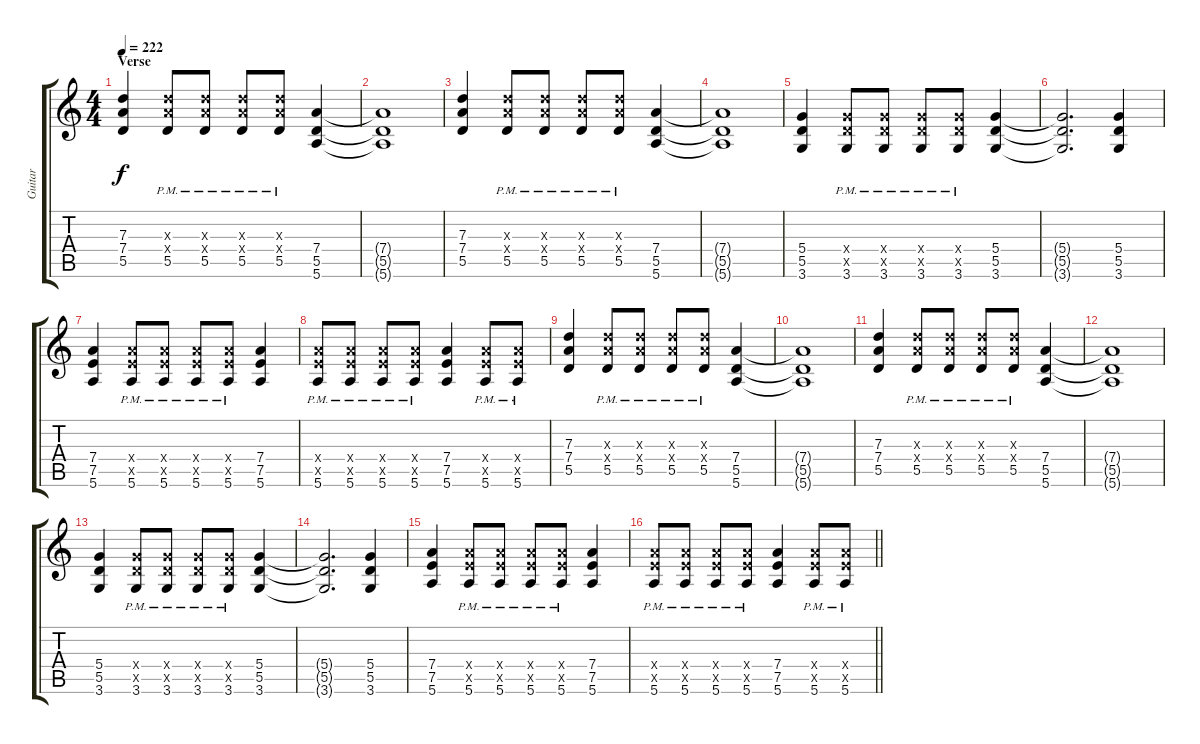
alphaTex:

\track ("Guitar" "Guitar") {instrument distortionguitar}
\staff {score tabs}
\tuning (E4 B3 G3 D3 A2 E2) {hide}
\ts (4 4)
\section ("" "Verse")
\tempo 222
\clef g2
\ks c
(7.3 7.4 5.5).4{dy f} (7.3{x} 7.4{x} 5.5{pm}).8 (7.3{x} 7.4{x} 5.5{pm}).8 (7.3{x} 7.4{x} 5.5{pm}).8 (7.3{x} 7.4{x} 5.5{pm}).8 (7.4 5.5 5.6).4 |
(7.4{t} 5.5{t} 5.6{t}).1 |
(7.3 7.4 5.5).4 (7.3{x} 7.4{x} 5.5{pm}).8 (7.3{x} 7.4{x} 5.5{pm}).8 (7.3{x} 7.4{x} 5.5{pm}).8 (7.3{x} 7.4{x} 5.5{pm}).8 (7.4 5.5 5.6).4 |
(7.4{t} 5.5{t} 5.6{t}).1 |
(5.4 5.5 3.6).4 (5.4{x} 5.5{x} 3.6{pm}).8 (5.4{x} 5.5{x} 3.6{pm}).8 (5.4{x} 5.5{x} 3.6{pm}).8 (5.4{x} 5.5{x} 3.6{pm}).8 (5.4 5.5 3.6).4 |
(5.4{t} 5.5{t} 3.6{t}).2{d} (5.4 5.5 3.6).4 |
(7.4 7.5 5.6).4 (7.4{x} 7.5{x} 5.6{pm}).8 (7.4{x} 7.5{x} 5.6{pm}).8 (7.4{x} 7.5{x} 5.6{pm}).8 (7.4{x} 7.5{x} 5.6{pm}).8 (7.4 7.5 5.6).4 |
(7.4{x} 7.5{x} 5.6{pm}).8 (7.4{x} 7.5{x} 5.6{pm}).8 (7.4{x} 7.5{x} 5.6{pm}).8 (7.4{x} 7.5{x} 5.6{pm}).8 (7.4 7.5 5.6).4 (7.4{x} 7.5{x} 5.6{pm}).8 (7.4{x} 7.5{x} 5.6{pm}).8 |
(7.3 7.4 5.5).4 (7.3{x} 7.4{x} 5.5{pm}).8 (7.3{x} 7.4{x} 5.5{pm}).8 (7.3{x} 7.4{x} 5.5{pm}).8 (7.3{x} 7.4{x} 5.5{pm}).8 (7.4 5.5 5.6).4 |
(7.4{t} 5.5{t} 5.6{t}).1 |
(7.3 7.4 5.5).4 (7.3{x} 7.4{x} 5.5{pm}).8 (7.3{x} 7.4{x} 5.5{pm}).8 (7.3{x} 7.4{x} 5.5{pm}).8 (7.3{x} 7.4{x} 5.5{pm}).8 (7.4 5.5 5.6).4 |
(7.4{t} 5.5{t} 5.6{t}).1 |
(5.4 5.5 3.6).4 (5.4{x} 5.5{x} 3.6{pm}).8 (5.4{x} 5.5{x} 3.6{pm}).8 (5.4{x} 5.5{x} 3.6{pm}).8 (5.4{x} 5.5{x} 3.6{pm}).8 (5.4 5.5 3.6).4 |
(5.4{t} 5.5{t} 3.6{t}).2{d} (5.4 5.5 3.6).4 |
(7.4 7.5 5.6).4 (7.4{x} 7.5{x} 5.6{pm}).8 (7.4{x} 7.5{x} 5.6{pm}).8 (7.4{x} 7.5{x} 5.6{pm}).8 (7.4{x} 7.5{x} 5.6{pm}).8 (7.4 7.5 5.6).4 |
\barLineRight lightlight
(7.4{x} 7.5{x} 5.6{pm}).8 (7.4{x} 7.5{x} 5.6{pm}).8 (7.4{x} 7.5{x} 5.6{pm}).8 (7.4{x} 7.5{x} 5.6{pm}).8 (7.4 7.5 5.6).4 (7.4{x} 7.5{x} 5.6{pm}).8 (7.4{x} 7.5{x} 5.6{pm}).8
